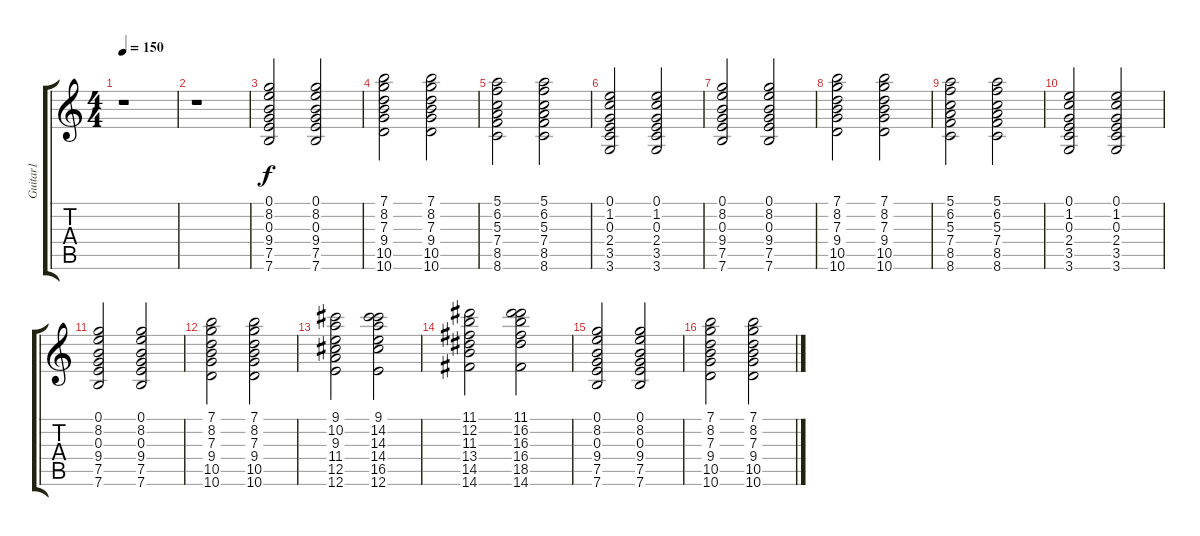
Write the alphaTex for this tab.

\track ("Guitar1" "Guitar1") {instrument acousticguitarsteel}
\staff {score tabs}
\tuning (E4 B3 G3 D3 A2 E2) {hide}
\ts (4 4)
\tempo 150
\clef g2
\ks c
r.1{dy f} |
r.1 |
(0.1 8.2 0.3 9.4 7.5 7.6).2{volume 9} (0.1 8.2 0.3 9.4 7.5 7.6).2 |
(7.1 8.2 7.3 9.4 10.5 10.6).2 (7.1 8.2 7.3 9.4 10.5 10.6).2 |
(5.1 6.2 5.3 7.4 8.5 8.6).2 (5.1 6.2 5.3 7.4 8.5 8.6).2 |
(0.1 1.2 0.3 2.4 3.5 3.6).2 (0.1 1.2 0.3 2.4 3.5 3.6).2 |
(0.1 8.2 0.3 9.4 7.5 7.6).2 (0.1 8.2 0.3 9.4 7.5 7.6).2 |
(7.1 8.2 7.3 9.4 10.5 10.6).2 (7.1 8.2 7.3 9.4 10.5 10.6).2 |
(5.1 6.2 5.3 7.4 8.5 8.6).2 (5.1 6.2 5.3 7.4 8.5 8.6).2 |
(0.1 1.2 0.3 2.4 3.5 3.6).2 (0.1 1.2 0.3 2.4 3.5 3.6).2 |
(0.1 8.2 0.3 9.4 7.5 7.6).2 (0.1 8.2 0.3 9.4 7.5 7.6).2 |
(7.1 8.2 7.3 9.4 10.5 10.6).2 (7.1 8.2 7.3 9.4 10.5 10.6).2 |
(9.1 10.2 9.3 11.4 12.5 12.6).2 (9.1 14.2 14.3 14.4 16.5 12.6).2 |
(11.1 12.2 11.3 13.4 14.5 14.6).2 (11.1 16.2 16.3 16.4 18.5 14.6).2 |
(0.1 8.2 0.3 9.4 7.5 7.6).2 (0.1 8.2 0.3 9.4 7.5 7.6).2 |
(7.1 8.2 7.3 9.4 10.5 10.6).2 (7.1 8.2 7.3 9.4 10.5 10.6).2
